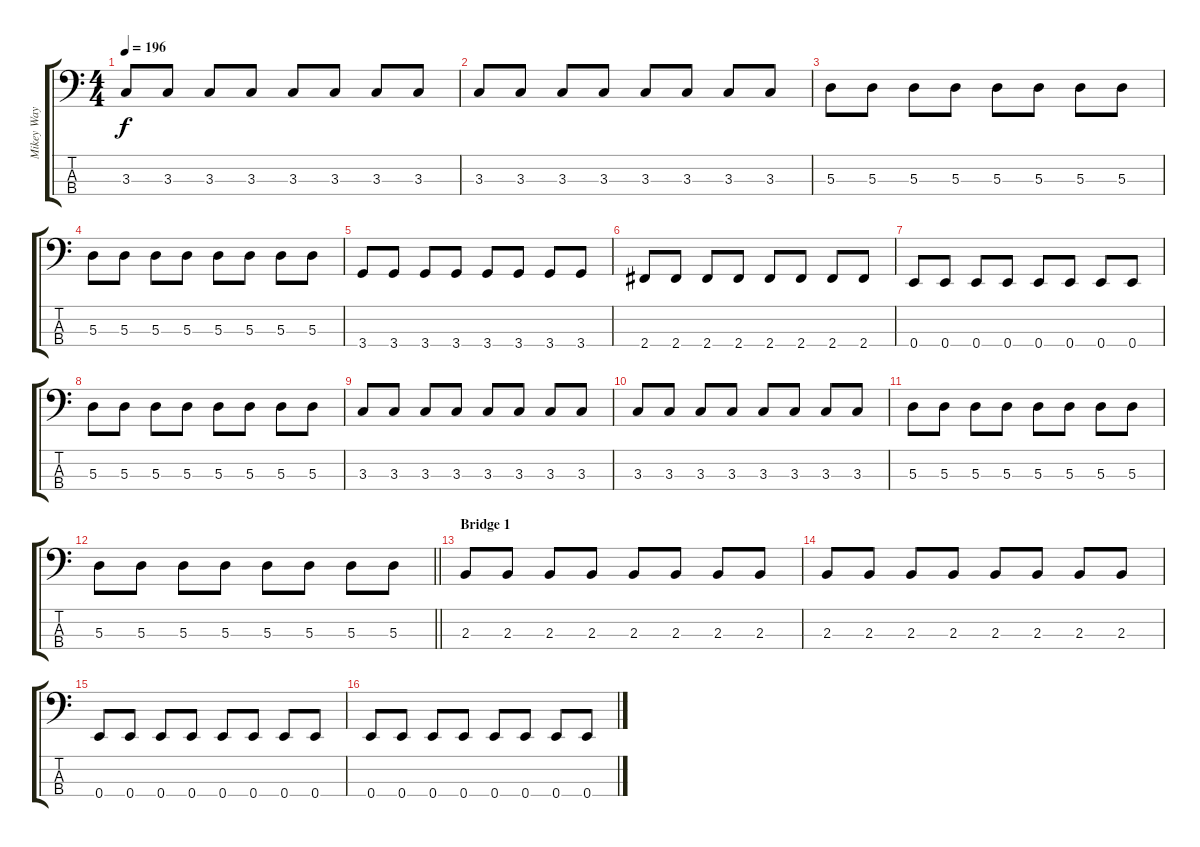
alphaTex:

\track ("Mikey Way (bass)" "Mikey Way ") {instrument electricbassfinger}
\staff {score tabs}
\tuning (G2 D2 A1 E1) {hide}
\ts (4 4)
\tempo 196
\clef f4
\ks c
3.3.8{dy f} 3.3.8 3.3.8 3.3.8 3.3.8 3.3.8 3.3.8 3.3.8 |
3.3.8 3.3.8 3.3.8 3.3.8 3.3.8 3.3.8 3.3.8 3.3.8 |
5.3.8 5.3.8 5.3.8 5.3.8 5.3.8 5.3.8 5.3.8 5.3.8 |
5.3.8 5.3.8 5.3.8 5.3.8 5.3.8 5.3.8 5.3.8 5.3.8 |
3.4.8 3.4.8 3.4.8 3.4.8 3.4.8 3.4.8 3.4.8 3.4.8 |
2.4.8 2.4.8 2.4.8 2.4.8 2.4.8 2.4.8 2.4.8 2.4.8 |
0.4.8 0.4.8 0.4.8 0.4.8 0.4.8 0.4.8 0.4.8 0.4.8 |
5.3.8 5.3.8 5.3.8 5.3.8 5.3.8 5.3.8 5.3.8 5.3.8 |
3.3.8 3.3.8 3.3.8 3.3.8 3.3.8 3.3.8 3.3.8 3.3.8 |
3.3.8 3.3.8 3.3.8 3.3.8 3.3.8 3.3.8 3.3.8 3.3.8 |
5.3.8 5.3.8 5.3.8 5.3.8 5.3.8 5.3.8 5.3.8 5.3.8 |
\barLineRight lightlight
5.3.8 5.3.8 5.3.8 5.3.8 5.3.8 5.3.8 5.3.8 5.3.8 |
\section ("" "Bridge 1")
2.3.8 2.3.8 2.3.8 2.3.8 2.3.8 2.3.8 2.3.8 2.3.8 |
2.3.8 2.3.8 2.3.8 2.3.8 2.3.8 2.3.8 2.3.8 2.3.8 |
0.4.8 0.4.8 0.4.8 0.4.8 0.4.8 0.4.8 0.4.8 0.4.8 |
0.4.8 0.4.8 0.4.8 0.4.8 0.4.8 0.4.8 0.4.8 0.4.8
